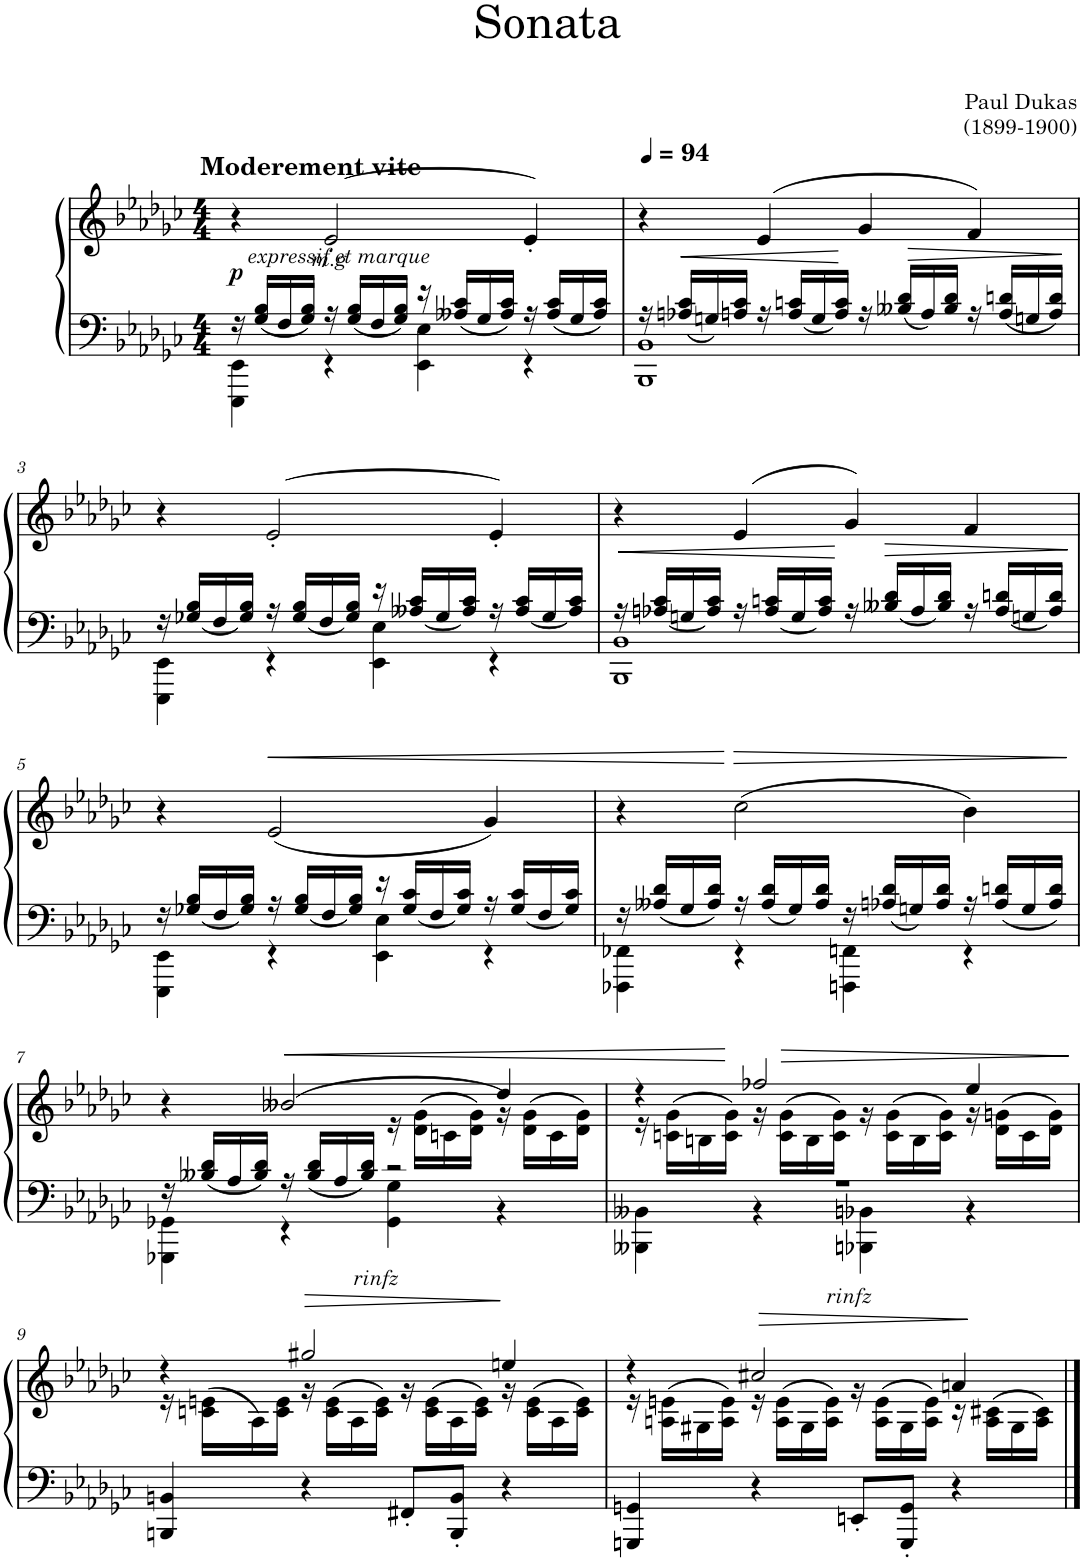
**kern	**kern	**dynam
*part1	*part1	*part1
*staff2	*staff1	*staff1/2
*I"Piano	*	*
*I'Pno.	*	*
*clefF4	*clefG2	*
*k[b-e-a-d-g-c-]	*k[b-e-a-d-g-c-]	*
*M4/4	*M4/4	*
*MM94	*MM94	*
=1	=1	=1
*^	*	*
!	!	!LO:TX:a:B:t=Moderement vite	!
!	!	!LO:TX:b:i:t=expressif et marque	!
!	!	!	!LO:DY:b
16r	4EEE-\ 4EE-\	4r	p
16G-/ 16B-/LL	.	.	.
16F/	.	.	.
16G-/ 16B-/JJ	.	.	.
!	!	!LO:TX:b:i:t=m.g	!
16r	4r	[>2e-'/	.
16G-/ 16B-/LL	.	.	.
16F/	.	.	.
16G-/ 16B-/JJ	.	.	.
16r	4EE-\ 4E-\	.	.
16A--X/ 16c-/LL	.	.	.
16G-/	.	.	.
16A--/ 16c-/JJ	.	.	.
16r	4r	4e-'/]	.
16A--/ 16c-/LL	.	.	.
16G-/	.	.	.
16A--/ 16c-/JJ	.	.	.
=2	=2	=2	=2
16r	1BBB- 1BB-	4r	.
16A-X/ 16c-/LL	.	.	.
16Gn/	.	.	.
16An/ 16c-/JJ	.	.	.
16r	.	(>4e-/	.
[<16A/ 16cn/LL	.	.	.
16G/	.	.	.
16A/] 16c/JJ	.	.	.
16r	.	4g-/	.
16B--X/ 16d-/LL	.	.	.
16A/	.	.	.
16B--/ 16d-/JJ	.	.	.
16r	.	4f/)	.
16A/ 16dn/LL	.	.	.
16Gn/	.	.	.
16A/ 16d/JJ	.	.	.
!!LO:LB:g=z
=3	=3	=3	=3
16r	4EEE-\ 4EE-\	4r	.
[<16G-X/ 16B-/LL	.	.	.
16F/	.	.	.
16G-/] 16B-/JJ	.	.	.
16r	4r	[>2e-'/	.
[<16G-/ 16B-/LL	.	.	.
16F/	.	.	.
16G-/] 16B-/JJ	.	.	.
16r	4EE-\ 4E-\	.	.
[<16A--X/ 16c-/LL	.	.	.
16G-/	.	.	.
16A--/] 16c-/JJ	.	.	.
16r	4r	4e-'/]	.
[<16A--/ 16c-/LL	.	.	.
16G-/	.	.	.
16A--/] 16c-/JJ	.	.	.
=4	=4	=4	=4
16r	1BBB- 1BB-	4r	.
[<16A-X/ 16c-/LL	.	.	.
16Gn/	.	.	.
16A-/] 16c-/JJ	.	.	.
16r	.	(>4e-/	.
[<16A-/ 16cn/LL	.	.	.
16G/	.	.	.
16A-/] 16c/JJ	.	.	.
16r	.	4g-/)	.
[<16B--X/ 16d-/LL	.	.	.
16A-/	.	.	.
16B--/] 16d-/JJ	.	.	.
16r	.	4f/	.
[<16A-/ 16dn/LL	.	.	.
16Gn/	.	.	.
16A-/] 16d/JJ	.	.	.
!!LO:LB:g=z
=5	=5	=5	=5
16r	4EEE-\ 4EE-\	4r	.
[<16G-X/ 16B-/LL	.	.	.
16F/	.	.	.
16G-/] 16B-/JJ	.	.	.
!	!	!	!LO:HP:b
16r	4r	(2e-/	<
[<16G-/ 16B-/LL	.	.	.
16F/	.	.	.
16G-/] 16B-/JJ	.	.	.
16r	4EE-\ 4E-\	.	.
[<16G-/ 16c-/LL	.	.	.
16F/	.	.	.
16G-/] 16c-/JJ	.	.	.
16r	4r	4g-/)	.
[<16G-/ 16c-/LL	.	.	.
16F/	.	.	.
16G-/] 16c-/JJ	.	.	.
=6	=6	=6	=6
16r	4FFF-X\ 4FF-X\	4r	.
16A--X/ 16d-/LL	.	.	.
16G-/	.	.	.
16A--/ 16d-/JJ	.	.	.
!	!	!	!LO:HP:n=1:b
16r	4r	(2cc-\	[ >
16A--/ 16d-/LL	.	.	.
16G-/	.	.	.
16A--/ 16d-/JJ	.	.	.
16r	4FFFn\ 4FFn\	.	.
16A-X/ 16d-/LL	.	.	.
16Gn/	.	.	.
16A-/ 16d-/JJ	.	.	.
16r	4r	4b-\)	.
16A-/ 16dn/LL	.	.	.
16G/	.	.	.
16A-/ 16d/JJ	.	.	.
*v	*v	*	*
.	.	]
!!LO:LB:g=z
=7	=7	=7
*^	*^	*
16r	4GGG-X\ 4GG-X\	4r	2ryy	.
16B--X/ 16d-/LL	.	.	.	.
16A-/	.	.	.	.
16B--/ 16d-/JJ	.	.	.	.
!	!	!	!	!LO:HP:b
16r	4r	(2b--X/	.	<
16B--/ 16d-/LL	.	.	.	.
16A-/	.	.	.	.
16B--/ 16d-/JJ	.	.	.	.
2r	4GG-\ 4G-\	.	16r	.
.	.	.	(>16d-\ 16g-\LL	.
.	.	.	16cn\	.
.	.	.	16d-\ 16g-\JJ)	.
.	4r	4dd-/)	16r	.
.	.	.	(>16d-\ 16g-\LL	.
.	.	.	16c\	.
.	.	.	16d-\ 16g-\JJ)	.
=8	=8	=8	=8	=8
1r	4BBB--X\ 4BB--X\	4r	16r	.
.	.	.	(>16cn\ 16g-\LL	.
.	.	.	16Bn\	.
.	.	.	16c\ 16g-\JJ)	[
.	4r	2ff-X/	16r	.
.	.	.	(>16c\ 16g-\LL	.
.	.	.	16B\	.
.	.	.	16c\ 16g-\JJ)	.
.	4BBB-X\ 4BB-X\	.	16r	.
.	.	.	(>16c\ 16g-\LL	.
.	.	.	16B\	.
.	.	.	16c\ 16g-\JJ)	.
.	4r	4ee-/	16r	.
.	.	.	(>16d-\ 16gn\LL	.
.	.	.	16c\	.
.	.	.	16d-\ 16g\JJ)	.
*v	*v	*	*	*
!!LO:LB:g=z	!!
=9	=9	=9	=9
!	!LO:TX:a:i:t=rinfz	!	!
4BBBn/ 4BBn/	4r	16r	.
.	.	(>16cn\ 16en\LL	.
.	.	16A-\)	.
.	.	16c\ 16e\JJ	.
4r	2gg#X/	16r	.
!	!	!	!LO:HP:b
.	.	(>16c\ 16e\LL	>
.	.	16A-\	.
.	.	16c\ 16e\JJ)	.
8FF#X'/L	.	16r	.
.	.	(>16c\ 16e\LL	.
8BBB/' 8BB/'J	.	16A-\	.
.	.	16c\ 16e\JJ)	.
4r	4een/	16r	.
.	.	(>16c\ 16e\LL	]
.	.	16A-\	.
.	.	16c\ 16e\JJ)	.
=10	=10	=10	=10
!	!LO:TX:a:i:t=rinfz	!	!
4GGGn/ 4GGn/	4r	16r	.
.	.	(>16An\ 16en\LL	.
.	.	16G#X\	.
.	.	16A\ 16e\JJ)	.
4r	2cc#X/	16r	.
!	!	!	!LO:HP:b
.	.	(>16A\ 16e\LL	>
.	.	16G#\	.
.	.	16A\ 16e\JJ)	.
8EEn'/L	.	16r	.
.	.	(>16A\ 16e\LL	.
8GGG/' 8GG/'J	.	16G#\	.
.	.	16A\ 16e\JJ)	.
4r	4an/	16r	.
.	.	(>16A\ 16c#X\LL	]
.	.	16G#\	.
.	.	16A\ 16c#\JJ)	.
*	*v	*v	*
==	==	==
*-	*-	*-
